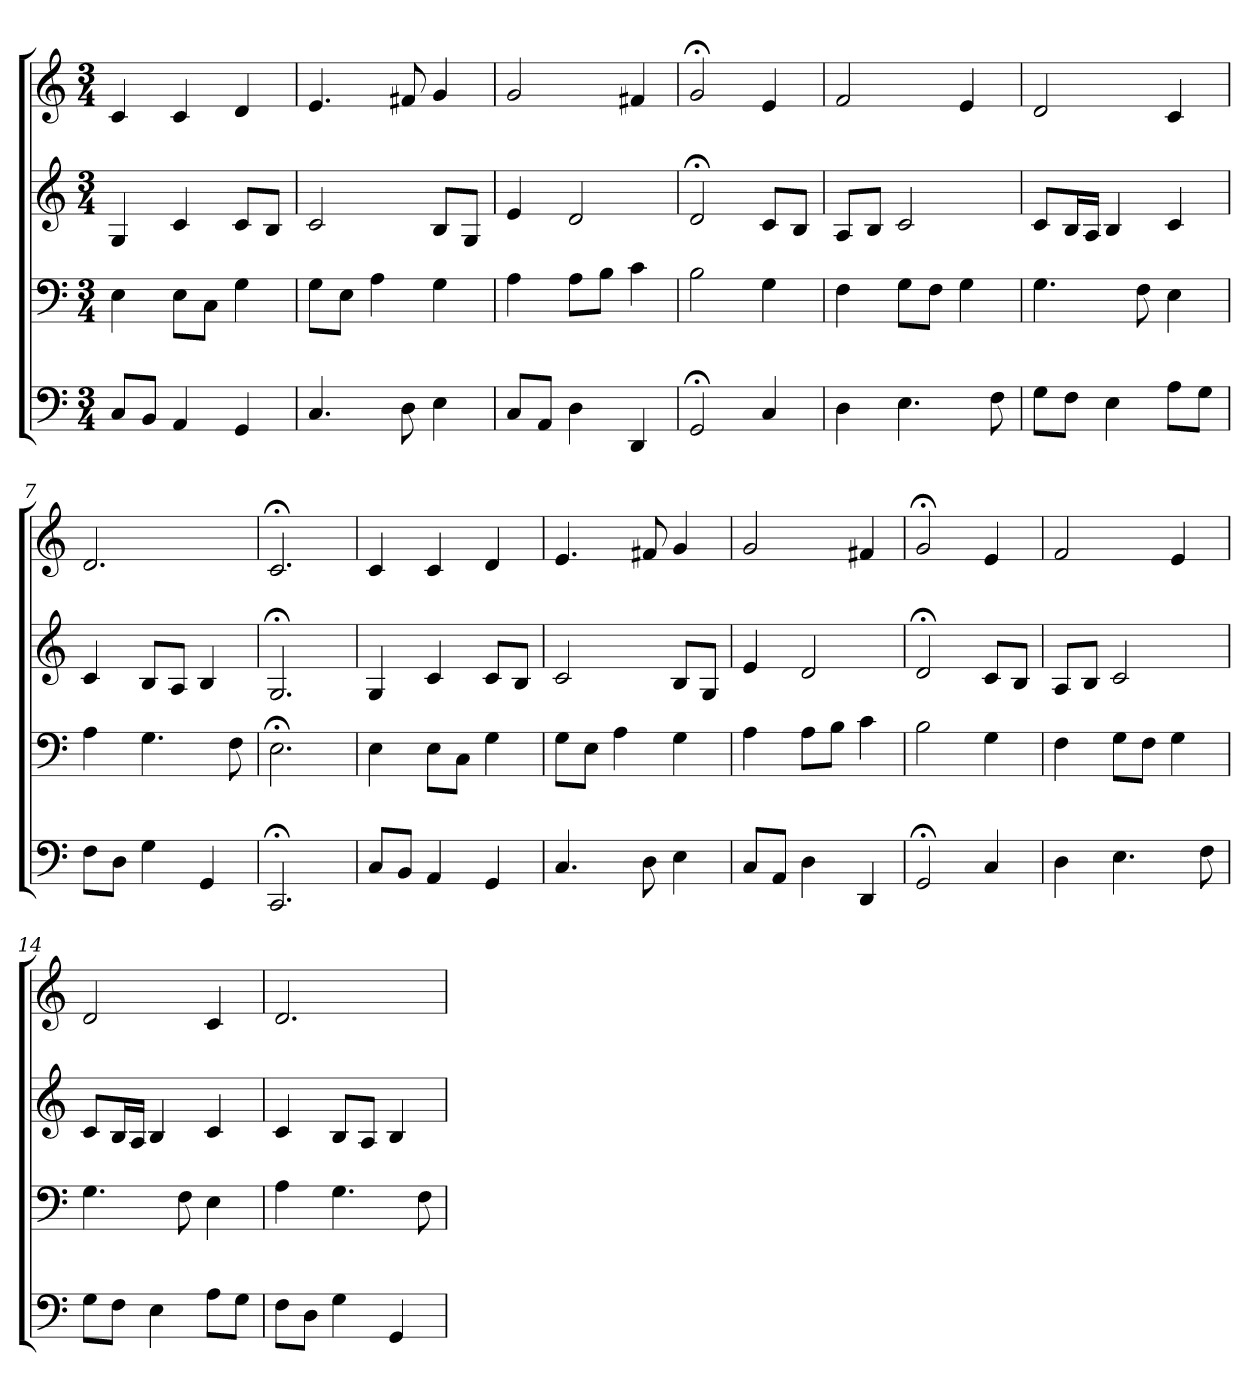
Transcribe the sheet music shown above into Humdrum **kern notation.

**kern	**kern	**kern	**kern
*part4	*part3	*part2	*part1
*staff4	*staff3	*staff2	*staff1
*clefF4	*clefF4	*clefG2	*clefG2
*k[]	*k[]	*k[]	*k[]
*C:	*C:	*C:	*C:
*M3/4	*M3/4	*M3/4	*M3/4
=1	=1	=1	=1
8C/L	4E	4G	4c
8BB/J	.	.	.
4AA	8E\L	4c	4c
.	8C\J	.	.
4GG	4G	8c/L	4d
.	.	8B/J	.
=2	=2	=2	=2
4.C	8G\L	2c	4.e
.	8E\J	.	.
.	4A	.	.
8D	.	.	8f#X
4E	4G	8B/L	4g
.	.	8G/J	.
=3	=3	=3	=3
8C/L	4A	4e	2g
8AA/J	.	.	.
4D	8A\L	2d	.
.	8B\J	.	.
4DD	4c	.	4f#X
=4	=4	=4	=4
2GG;<	2B	2d;<	2g;<
4C	4G	8c/L	4e
.	.	8B/J	.
=5	=5	=5	=5
4D	4F	8A/L	2f
.	.	8B/J	.
4.E	8G\L	2c	.
.	8F\J	.	.
.	4G	.	4e
8F	.	.	.
=6	=6	=6	=6
8G\L	4.G	8c/L	2d
8F\J	.	16B/L	.
.	.	16A/JJ	.
4E	.	4B	.
.	8F	.	.
8A\L	4E	4c	4c
8G\J	.	.	.
=7	=7	=7	=7
8F\L	4A	4c	2.d
8D\J	.	.	.
4G	4.G	8B/L	.
.	.	8A/J	.
4GG	.	4B	.
.	8F	.	.
=8	=8	=8	=8
2.CC;<	2.E;<	2.G;<	2.c;<
=9	=9	=9	=9
8C/L	4E	4G	4c
8BB/J	.	.	.
4AA	8E\L	4c	4c
.	8C\J	.	.
4GG	4G	8c/L	4d
.	.	8B/J	.
=10	=10	=10	=10
4.C	8G\L	2c	4.e
.	8E\J	.	.
.	4A	.	.
8D	.	.	8f#X
4E	4G	8B/L	4g
.	.	8G/J	.
=11	=11	=11	=11
8C/L	4A	4e	2g
8AA/J	.	.	.
4D	8A\L	2d	.
.	8B\J	.	.
4DD	4c	.	4f#X
=12	=12	=12	=12
2GG;<	2B	2d;<	2g;<
4C	4G	8c/L	4e
.	.	8B/J	.
=13	=13	=13	=13
4D	4F	8A/L	2f
.	.	8B/J	.
4.E	8G\L	2c	.
.	8F\J	.	.
.	4G	.	4e
8F	.	.	.
=14	=14	=14	=14
8G\L	4.G	8c/L	2d
8F\J	.	16B/L	.
.	.	16A/JJ	.
4E	.	4B	.
.	8F	.	.
8A\L	4E	4c	4c
8G\J	.	.	.
=15	=15	=15	=15
8F\L	4A	4c	2.d
8D\J	.	.	.
4G	4.G	8B/L	.
.	.	8A/J	.
4GG	.	4B	.
.	8F	.	.
=	=	=	=
*-	*-	*-	*-
